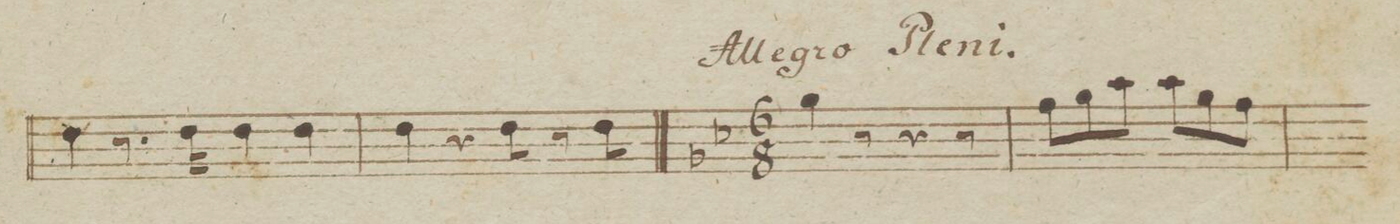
**kern	**dynam
*I"Fagotto Primo.	*
*clefF4	*
*k[b-e-]	*
*met(c)	*
*M4/4	*
4F\	.
8.r	.
16F\	.
4F\	.
4F\	.
=19	=19
4F\	.
4r	.
8F\	.
8r	.
8F\	.
8r	.
==20	==20
*M6/8	*
*k[b-e-]	*
4B-\	.
8r	.
4r	.
8r	.
=21	=21
8A\L	.
8B-\	.
8c\J	.
8c\L	.
8B-\	.
8A\J	.
=22	=22
*-	*-
